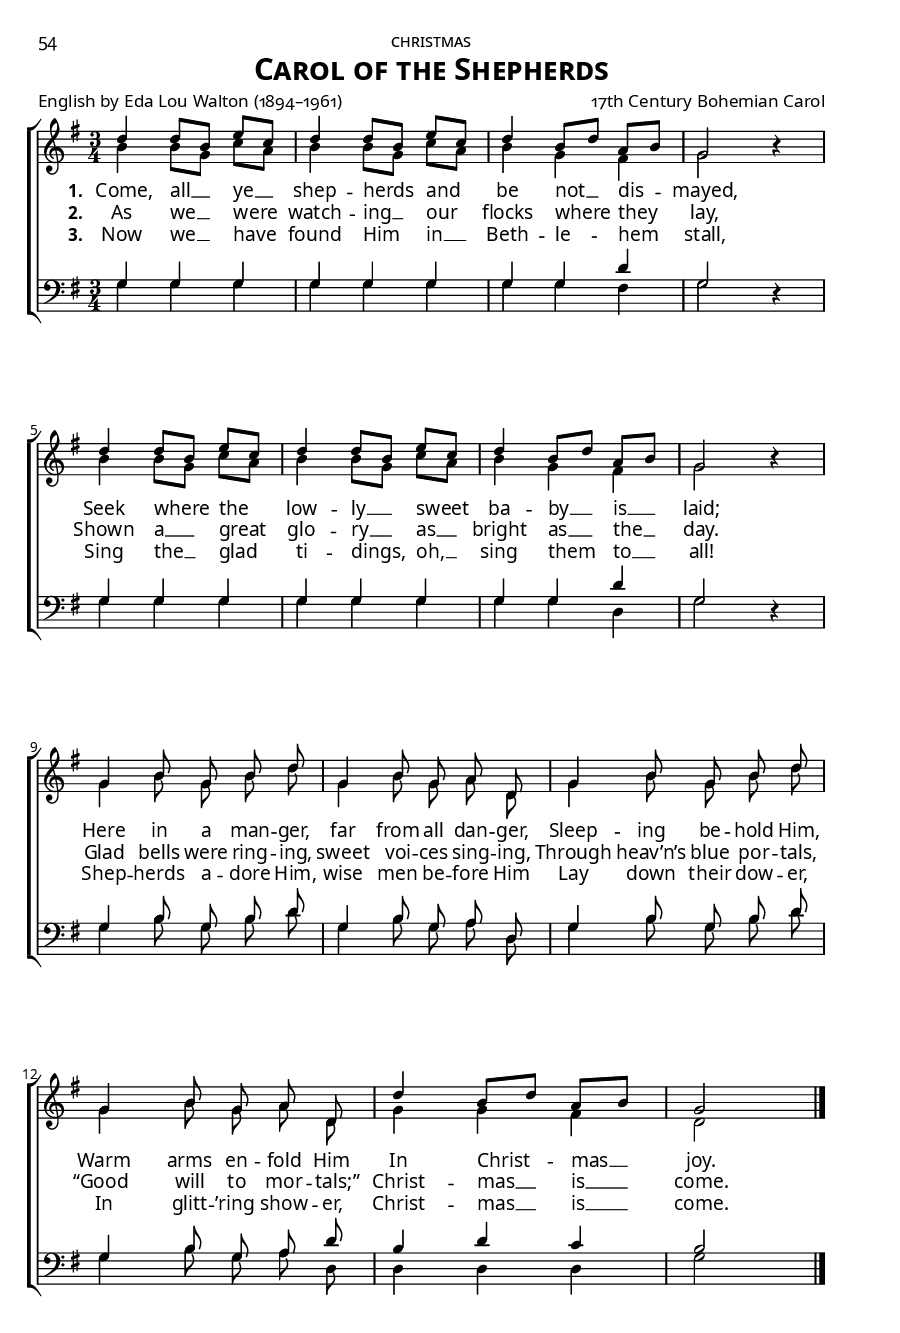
\version "2.14.2"
\include "util.ly"
\header {
  title = \markup{\override #'(font-name . "Garamond Premier Pro Semibold"){ \abs-fontsize #15 \smallCapsOldStyle"Carol of the Shepherds"}}
  poet = \markup\oldStyleNum"English by Eda Lou Walton (1894–1961)"
  composer = \markup\oldStyleNum"17th Century Bohemian Carol"
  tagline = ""
}
\paper {
  paper-height = 9\in
  paper-width = 6\in
  indent = 0\in
  %system-system-spacing = #'((basic-distance . 10) (padding . 0))
  %system-system-spacing =
  %  #'((basic-distance . 0)
  %     (minimum-distance . 0)
  %     (padding . -0.35)
  %     (stretchability . 100))
  ragged-last-bottom = ##f
  ragged-bottom = ##f
  two-sided = ##t
  inner-margin = 0.5\in
  outer-margin = 0.25\in
  top-margin = 0.25\in
  bottom-margin = 0.25\in
  first-page-number = #054
  print-first-page-number = ##t
  headerLine = \markup{\override #'(font-name . "Garamond Premier Pro") \smallCapsOldStyle"christmas"}
  oddHeaderMarkup = \markup\fill-line{
     \override #'(font-name . "Garamond Premier Pro")\abs-fontsize #8.5
     \combine 
        \fill-line{"" \if \should-print-page-number
        \oldStylePageNum""
        }
        \fill-line{\headerLine}
  }
  evenHeaderMarkup = \markup {
     \override #'(font-name . "Garamond Premier Pro")\abs-fontsize #8.5
     \combine
        \if \should-print-page-number
        \oldStylePageNum""
        \fill-line{\headerLine}
  }
}
#(set-global-staff-size 15) \paper{ #(define fonts (make-pango-font-tree "GoudyOlSt BT" "Garamond Premier Pro" "Garamond Premier Pro" (/ 15 20))) }
global = {
  \key g \major
  \time 3/4
  \autoBeamOff
}

sopMusic = \relative c'' {
  d4 d8[ b] e[ c] |
  d4 d8[ b] e[ c] |
  d4 b8[ d] a[ b] g2 b4\rest | \break
  
  d4 d8[ b] e[ c] |
  d4 d8[ b] e[ c] |
  d4 b8[ d] a[ b] g2 b4\rest | \break
  
  g4 b8\noBeam g\noBeam b\noBeam d\noBeam |
  g,4 b8\noBeam g\noBeam a\noBeam d,\noBeam |
  g4 b8\noBeam g\noBeam b\noBeam d\noBeam | \break
  
  g,4 b8\noBeam g\noBeam a\noBeam d,\noBeam |
  d'4 b8[ d] a[ b] |
  \partial 2 g2 \bar "|."
}
sopWords = \lyricmode {
  
}

altoMusic = \relative c'' {
  b4 b8[ g] c[ a] |
  b4 b8[ g] c[ a] |
  b4 g fis g2 s4 |
  
  b4 b8[ g] c[ a] |
  b4 b8[ g] c[ a] |
  b4 g fis g2 s4 |
  
  g4 b8\noBeam g\noBeam b\noBeam d\noBeam |
  g,4 b8\noBeam g\noBeam a\noBeam d,\noBeam |
  g4 b8\noBeam g\noBeam b\noBeam d\noBeam |
  
  g,4 b8\noBeam g\noBeam a\noBeam d,\noBeam |
  g4 g fis |
  d2 \bar "|."
}
altoWords = \lyricmode {
  \dropLyricsV
  \set stanza = #"1. "
  Come, all __ ye __ shep -- herds and
%8.5x11 __
  be not __ dis -- mayed,
  Seek where the low -- ly __ sweet ba -- by __ is __ laid;
  Here in a man -- ger,
  far from all dan -- ger,
  Sleep -- ing be -- hold Him,
  Warm arms en -- fold Him
  In Christ -- mas __ joy.
}
altoWordsII = \lyricmode {
  \dropLyricsV
  \set stanza = #"2. "
  As we __ were watch -- ing __ our
%8.5x11 __
  flocks where they lay,
  Shown a __ great glo -- ry __ as __ bright as __ the __ day.
  Glad bells were ring -- ing, sweet voi -- ces sing -- ing,
  Through heav’n’s blue por -- tals, “Good will to mor -- tals;”
  Christ -- mas __ is __ come.
}
altoWordsIII = \lyricmode {
  \dropLyricsV
  \set stanza = #"3. "
  Now we __ have found Him in __ Beth -- le -- hem stall,
  Sing the __ glad ti -- dings, oh, __ sing them to __ all!
  Shep -- herds a -- dore Him, wise men be -- fore Him
  Lay down their dow -- er, In glitt -- ’ring show -- er,
  Christ -- mas __ is __ come.
}
altoWordsIV = \lyricmode {

}

tenorMusic = \relative c' {
  g4 g g |
  g g g |
  g g d' |
  g,2 s4 |
  
  g g g |
  g g g |
  g g d' |
  g, 2 s4 |
  
  g4 b8\noBeam g\noBeam b\noBeam d\noBeam |
  g,4 b8\noBeam g\noBeam a\noBeam d,\noBeam |
  g4 b8\noBeam g\noBeam b\noBeam d\noBeam |
  
  g,4 b8\noBeam g\noBeam a\noBeam d\noBeam |
  b4 d c |
  b2 \bar "|."
}
tenorWords = \lyricmode {

}

bassMusic = \relative c' {
  g4 g g |
  g g g |
  g g fis |
  g2 d4\rest |
  
  g g g |
  g g g |
  g g d |
  g2 d4\rest |
  
  g4 b8\noBeam g\noBeam b\noBeam d\noBeam |
  g,4 b8\noBeam g\noBeam a\noBeam d,\noBeam |
  g4 b8\noBeam g\noBeam b\noBeam d\noBeam |
  
  g,4 b8\noBeam g\noBeam a\noBeam d,\noBeam |
  d4 d d |
  g2 \bar "|."
}
bassWords = \lyricmode {

}

\score {
  <<
   \new ChoirStaff <<
%    \new Lyrics = sopranos \with { \override VerticalAxisGroup #'nonstaff-relatedstaff-spacing = #'((basic-distance . 1)) }
    \new Staff = women <<
      \new Voice = "sopranos" { \voiceOne << \global \sopMusic >> }
      \new Voice = "altos" { \voiceTwo << \global \altoMusic >> }
    >>
    \new Lyrics \with { alignAboveContext = #"women" \override VerticalAxisGroup #'nonstaff-relatedstaff-spacing = #'((basic-distance . 1))} \lyricsto "sopranos" \sopWords
    \new Lyrics = "altosIV"  \with { alignBelowContext = #"women" } \lyricsto "sopranos" \altoWordsIV
    \new Lyrics = "altosIII"  \with { alignBelowContext = #"women" } \lyricsto "sopranos" \altoWordsIII
    \new Lyrics = "altosII"  \with { alignBelowContext = #"women" } \lyricsto "sopranos" \altoWordsII
    \new Lyrics = "altos"  \with { alignBelowContext = #"women" } \lyricsto "sopranos" \altoWords
   \new Staff = men <<
      \clef bass
      \new Voice = "tenors" { \voiceOne << \global \tenorMusic >> }
      \new Voice = "basses" { \voiceTwo << \global \bassMusic >> }
    >>
    \new Lyrics \with { alignAboveContext = #"men" \override VerticalAxisGroup #'nonstaff-relatedstaff-spacing = #'((basic-distance . 1)) } \lyricsto "tenors" \tenorWords
    \new Lyrics \with { alignBelowContext = #"men" \override VerticalAxisGroup #'nonstaff-relatedstaff-spacing = #'((basic-distance . 1)) } \lyricsto "basses" \bassWords
  >>
%    \new PianoStaff << \new Staff { \new Voice { \pianoRH } } \new Staff { \clef "bass" \pianoLH } >>
  >>
  \layout {
    \context {
      \Score
      %\override SpacingSpanner #'base-shortest-duration = #(ly:make-moment 1 8)
      %\override SpacingSpanner #'common-shortest-duration = #(ly:make-moment 1 4)
    }
    \context {
      % Remove all empty staves
      % \Staff \RemoveEmptyStaves \override VerticalAxisGroup #'remove-first = ##t
    }
    \context {
      \Lyrics
      \override LyricText #'X-offset = #center-on-word
    }
  }
  \midi {
    \tempo 4 = 120
    \set Staff.midiInstrument = "piccolo"
  
    \context {
      \Voice
      \remove "Dynamic_performer"
    }
  }
}
